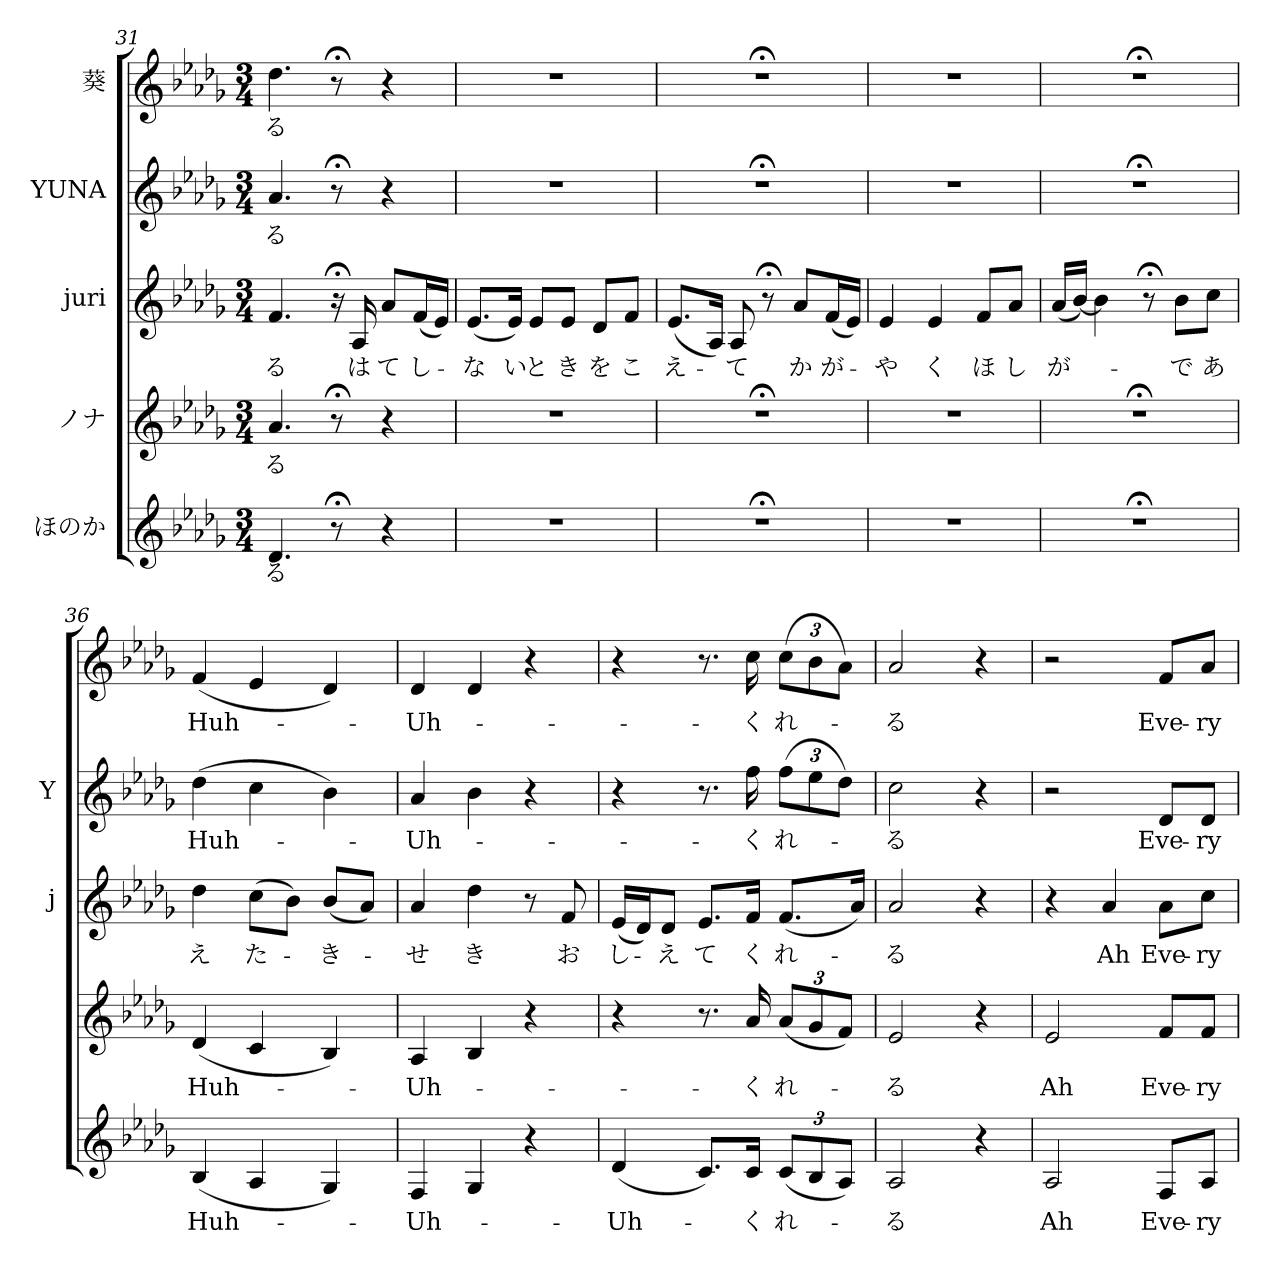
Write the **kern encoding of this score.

**kern	**text	**kern	**text	**kern	**text	**kern	**text	**kern	**text
*part5	*part5	*part4	*part4	*part3	*part3	*part2	*part2	*part1	*part1
*staff5	*staff5	*staff4	*staff4	*staff3	*staff3	*staff2	*staff2	*staff1	*staff1
*I"ほのか	*	*I"ノナ	*	*I"juri	*	*I"YUNA	*	*I"葵	*
*	*	*	*	*I'j	*	*I'Y	*	*	*
*clefG2	*	*clefG2	*	*clefG2	*	*clefG2	*	*clefG2	*
*k[b-e-a-d-g-]	*	*k[b-e-a-d-g-]	*	*k[b-e-a-d-g-]	*	*k[b-e-a-d-g-]	*	*k[b-e-a-d-g-]	*
*M3/4	*	*M3/4	*	*M3/4	*	*M3/4	*	*M3/4	*
=31	=31	=31	=31	=31	=31	=31	=31	=31	=31
!	!LO:LY:b	!	!LO:LY:b	!	!LO:LY:b	!	!LO:LY:b	!	!LO:LY:b
4.d-/	-る	4.a-/	-る	4.f/	-る	4.a-/	-る	4.dd-\	-る
8r;<	.	8r;<	.	16r;<	.	8r;<	.	8r;<	.
!	!	!	!	!	!LO:LY:b	!	!	!	!
.	.	.	.	16A-/	は	.	.	.	.
!	!	!	!	!	!LO:LY:b	!	!	!	!
4r	.	4r	.	8a-/L	て	4r	.	4r	.
!	!	!	!	!	!LO:LY:b	!	!	!	!
.	.	.	.	(<16f/L	し-	.	.	.	.
.	.	.	.	16e-/JJ)	.	.	.	.	.
=32	=32	=32	=32	=32	=32	=32	=32	=32	=32
!	!	!	!	!	!LO:LY:b	!	!	!	!
2.r	.	2.r	.	(<8.e-/L	-な	2.r	.	2.r	.
!	!	!	!	!	!LO:LY:b	!	!	!	!
.	.	.	.	16e-/Jk)	い	.	.	.	.
!	!	!	!	!	!LO:LY:b	!	!	!	!
.	.	.	.	8e-/L	と	.	.	.	.
!	!	!	!	!	!LO:LY:b	!	!	!	!
.	.	.	.	8e-/J	き	.	.	.	.
!	!	!	!	!	!LO:LY:b	!	!	!	!
.	.	.	.	8d-/L	を	.	.	.	.
!	!	!	!	!	!LO:LY:b	!	!	!	!
.	.	.	.	8f/J	こ	.	.	.	.
=33	=33	=33	=33	=33	=33	=33	=33	=33	=33
!	!	!	!	!	!LO:LY:b	!	!	!	!
2.r;<	.	2.r;<	.	(<8.e-/L	え-	2.r;<	.	2.r;<	.
.	.	.	.	16A-/Jk)	.	.	.	.	.
!	!	!	!	!	!LO:LY:b	!	!	!	!
.	.	.	.	8A-/	-て	.	.	.	.
.	.	.	.	8r;<	.	.	.	.	.
!	!	!	!	!	!LO:LY:b	!	!	!	!
.	.	.	.	8a-/L	か	.	.	.	.
!	!	!	!	!	!LO:LY:b	!	!	!	!
.	.	.	.	(<16f/L	が-	.	.	.	.
.	.	.	.	16e-/JJ)	.	.	.	.	.
=34	=34	=34	=34	=34	=34	=34	=34	=34	=34
!	!	!	!	!	!LO:LY:b	!	!	!	!
2.r	.	2.r	.	4e-/	-や	2.r	.	2.r	.
!	!	!	!	!	!LO:LY:b	!	!	!	!
.	.	.	.	4e-/	く	.	.	.	.
!	!	!	!	!	!LO:LY:b	!	!	!	!
.	.	.	.	8f/L	ほ	.	.	.	.
!	!	!	!	!	!LO:LY:b	!	!	!	!
.	.	.	.	8a-/J	し	.	.	.	.
!!LO:PB:g=z
=35	=35	=35	=35	=35	=35	=35	=35	=35	=35
!	!	!	!	!	!LO:LY:b	!	!	!	!
2.r;<	.	2.r;<	.	(<16a-/LL	が-	2.r;<	.	2.r;<	.
.	.	.	.	[16b-/JJ)	.	.	.	.	.
.	.	.	.	4b-\]	.	.	.	.	.
.	.	.	.	8r;<	.	.	.	.	.
!	!	!	!	!	!LO:LY:b	!	!	!	!
.	.	.	.	8b-\L	-で	.	.	.	.
!	!	!	!	!	!LO:LY:b	!	!	!	!
.	.	.	.	8cc\J	あ	.	.	.	.
=36	=36	=36	=36	=36	=36	=36	=36	=36	=36
!	!LO:LY:b	!	!LO:LY:b	!	!LO:LY:b	!	!LO:LY:b	!	!LO:LY:b
(<4B-/	Huh-	(<4d-/	Huh-	4dd-\	え	(>4dd-\	Huh-	(<4f/	Huh-
!	!	!	!	!	!LO:LY:b	!	!	!	!
4A-/	.	4c/	.	(>8cc\L	た-	4cc\	.	4e-/	.
.	.	.	.	8b-\J)	.	.	.	.	.
!	!	!	!	!	!LO:LY:b	!	!	!	!
4G-/)	.	4B-/)	.	(<8b-/L	-き-	4b-\)	.	4d-/)	.
.	.	.	.	8a-/J)	.	.	.	.	.
=37	=37	=37	=37	=37	=37	=37	=37	=37	=37
!	!LO:LY:b	!	!LO:LY:b	!	!LO:LY:b	!	!LO:LY:b	!	!LO:LY:b
4F/	-Uh-	4A-/	-Uh-	4a-/	-せ	4a-/	-Uh-	4d-/	-Uh-
!	!	!	!	!	!LO:LY:b	!	!	!	!
4G-/	.	4B-/	.	4dd-\	き	4b-\	.	4d-/	.
4r	.	4r	.	8r	.	4r	.	4r	.
!	!	!	!	!	!LO:LY:b	!	!	!	!
.	.	.	.	8f/	お	.	.	.	.
=38	=38	=38	=38	=38	=38	=38	=38	=38	=38
!	!LO:LY:b	!	!	!	!LO:LY:b	!	!	!	!
(<4d-/	-Uh-	4r	.	(<16e-/LL	し-	4r	.	4r	.
.	.	.	.	16d-/J)	.	.	.	.	.
!	!	!	!	!	!LO:LY:b	!	!	!	!
.	.	.	.	8d-/J	-え	.	.	.	.
!	!	!	!	!	!LO:LY:b	!	!	!	!
8.c/L)	.	8.r	.	8.e-/L	て	8.r	.	8.r	.
!	!LO:LY:b	!	!LO:LY:b	!	!LO:LY:b	!	!LO:LY:b	!	!LO:LY:b
16c/Jk	-く	16a-/	-く	16f/Jk	く	16ff\	-く	16cc\	-く
*Xbrackettup	*	*	*	*	*	*	*	*	*
!	!LO:LY:b	!	!	!	!	!	!	!	!
*	*	*Xbrackettup	*	*	*	*	*	*	*
!	!	!	!LO:LY:b	!	!LO:LY:b	!	!	!	!
*	*	*	*	*	*	*Xbrackettup	*	*	*
!	!	!	!	!	!	!	!LO:LY:b	!	!
*	*	*	*	*	*	*	*	*Xbrackettup	*
!	!	!	!	!	!	!	!	!	!LO:LY:b
(<12c/L	れ-	(<12a-/L	れ-	(<8.f/L	れ-	(>12ff\L	れ-	(>12cc\L	れ-
12B-/	.	12g-/	.	.	.	12ee-\	.	12b-\	.
12A-/J)	.	12f/J)	.	.	.	12dd-\J)	.	12a-\J)	.
.	.	.	.	16a-/Jk)	.	.	.	.	.
=39	=39	=39	=39	=39	=39	=39	=39	=39	=39
!	!LO:LY:b	!	!LO:LY:b	!	!LO:LY:b	!	!LO:LY:b	!	!LO:LY:b
2A-/	-る	2e-/	-る	2a-/	-る	2cc\	-る	2a-/	-る
4r	.	4r	.	4r	.	4r	.	4r	.
=40	=40	=40	=40	=40	=40	=40	=40	=40	=40
!	!LO:LY:b	!	!LO:LY:b	!	!	!	!	!	!
2A-/	Ah	2e-/	Ah	4r	.	2r	.	2r	.
!	!	!	!	!	!LO:LY:b	!	!	!	!
.	.	.	.	4a-/	Ah	.	.	.	.
!	!LO:LY:b	!	!LO:LY:b	!	!LO:LY:b	!	!LO:LY:b	!	!LO:LY:b
8F/L	Eve-	8f/L	Eve-	8a-\L	Eve-	8d-/L	Eve-	8f/L	Eve-
!	!LO:LY:b	!	!LO:LY:b	!	!LO:LY:b	!	!LO:LY:b	!	!LO:LY:b
8A-/J	-ry-	8f/J	-ry-	8cc\J	-ry-	8d-/J	-ry-	8a-/J	-ry-
=	=	=	=	=	=	=	=	=	=
*-	*-	*-	*-	*-	*-	*-	*-	*-	*-
